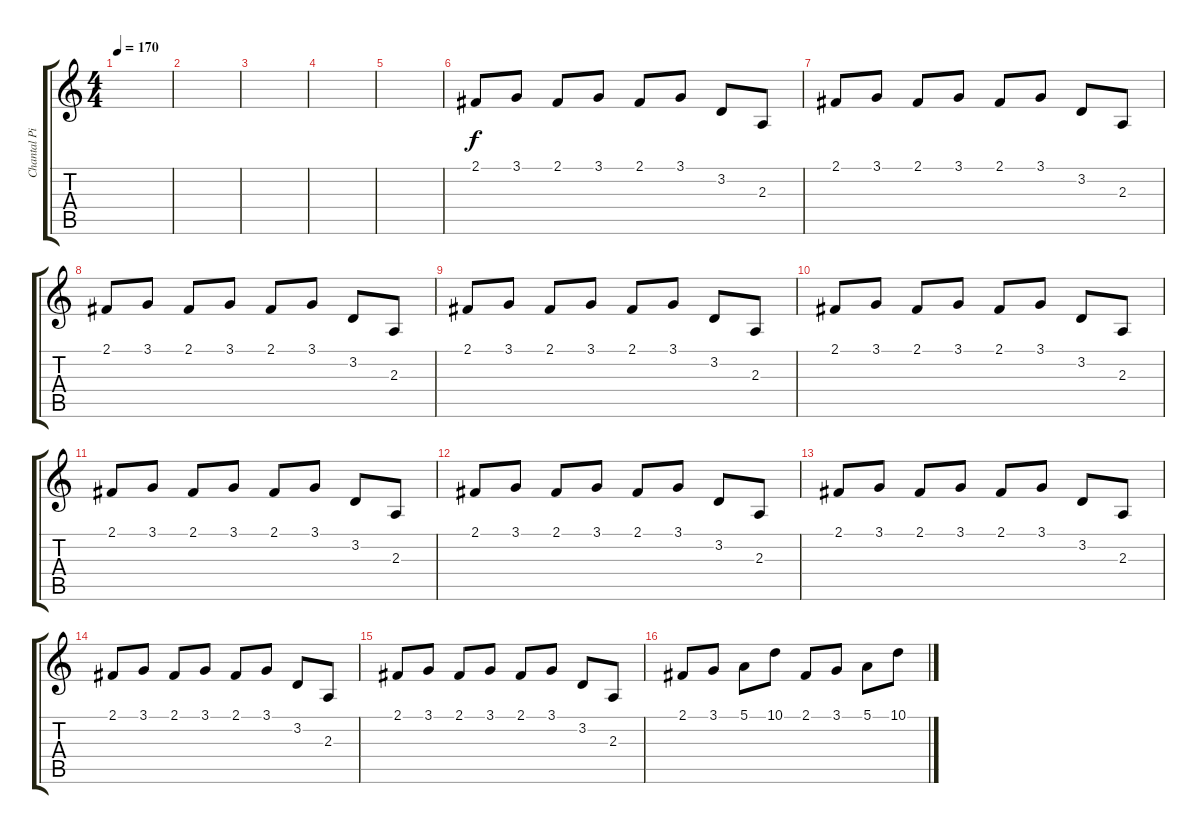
\track ("Chantal Piano" "Chantal Pi") {instrument acousticgrandpiano}
\staff {score tabs}
\tuning (E4 B3 G3 D3 A2 E2) {hide}
\ts (4 4)
\tempo 170
\clef g2
\ks c
|
|
|
|
|
2.1.8 3.1.8 2.1.8 3.1.8 2.1.8 3.1.8 3.2.8 2.3.8 |
2.1.8 3.1.8 2.1.8 3.1.8 2.1.8 3.1.8 3.2.8 2.3.8 |
2.1.8 3.1.8 2.1.8 3.1.8 2.1.8 3.1.8 3.2.8 2.3.8 |
2.1.8 3.1.8 2.1.8 3.1.8 2.1.8 3.1.8 3.2.8 2.3.8 |
2.1.8 3.1.8 2.1.8 3.1.8 2.1.8 3.1.8 3.2.8 2.3.8 |
2.1.8 3.1.8 2.1.8 3.1.8 2.1.8 3.1.8 3.2.8 2.3.8 |
2.1.8 3.1.8 2.1.8 3.1.8 2.1.8 3.1.8 3.2.8 2.3.8 |
2.1.8 3.1.8 2.1.8 3.1.8 2.1.8 3.1.8 3.2.8 2.3.8 |
2.1.8 3.1.8 2.1.8 3.1.8 2.1.8 3.1.8 3.2.8 2.3.8 |
2.1.8 3.1.8 2.1.8 3.1.8 2.1.8 3.1.8 3.2.8 2.3.8 |
2.1.8 3.1.8 5.1.8 10.1.8 2.1.8 3.1.8 5.1.8 10.1.8
